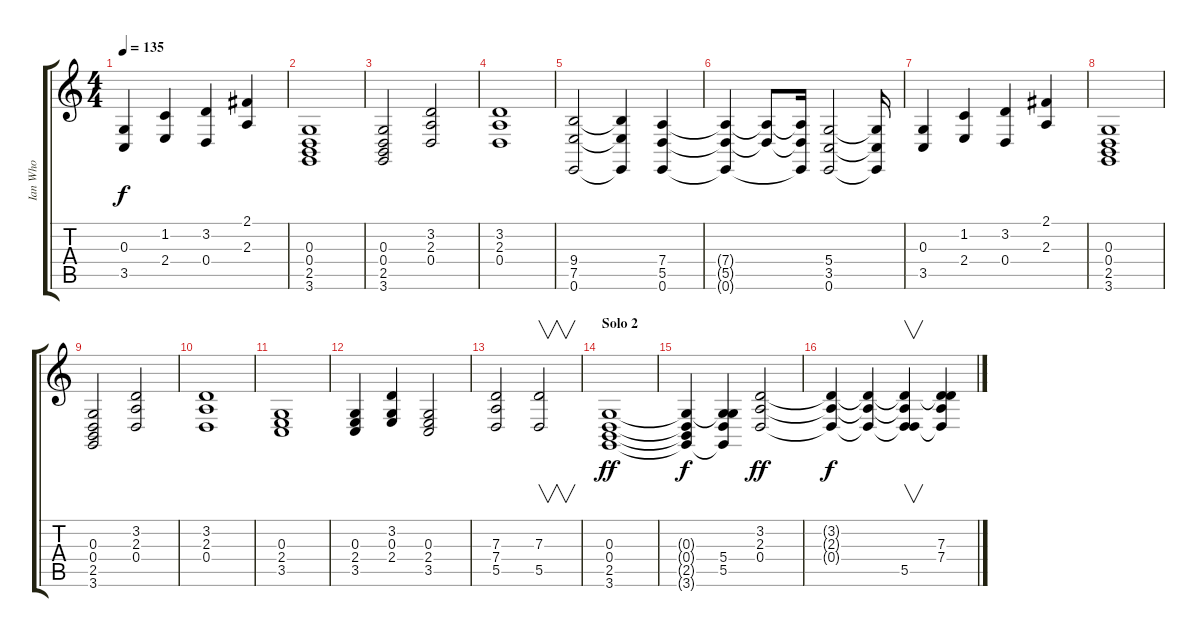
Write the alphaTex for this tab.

\track ("Ian Who" "Ian Who") {instrument drawbarorgan}
\staff {score tabs}
\tuning (E4 B3 G3 D3 A2 E2) {hide}
\ts (4 4)
\tempo 135
\clef g2
\ks c
(0.3 3.5).4{dy f volume 16} (1.2 2.4).4 (3.2 0.4).4 (2.1 2.3).4 |
(0.3 0.4 2.5 3.6).1 |
(0.3 0.4 2.5 3.6).2 (3.2 2.3 0.4).2 |
(3.2 2.3 0.4).1 |
(9.4 7.5 0.6).2 (9.4{t} 7.5{t} 0.6{t}).4 (7.4 5.5 0.6).4 |
(7.4{t} 5.5{t} 0.6{t}).4 (7.4{t} 5.5{t}).8 (7.4{t} 5.5{t} 0.6{t}).16 (5.4 3.5 0.6).2 (5.4{t} 3.5{t} 0.6{t}).16 |
(0.3 3.5).4 (1.2 2.4).4 (3.2 0.4).4 (2.1 2.3).4 |
(0.3 0.4 2.5 3.6).1{volume 12} |
(0.3 0.4 2.5 3.6).2 (3.2 2.3 0.4).2 |
(3.2 2.3 0.4).1 |
(0.3 2.4 3.5).1 |
(0.3 2.4 3.5).4 (3.2 0.3 2.4).4 (0.3 2.4 3.5).2 |
(7.3 7.4 5.5).2 (7.3 5.5).2{v} |
\section ("" "Solo 2")
(0.3 0.4 2.5 3.6).1{dy ff} |
(0.3{t} 0.4{t} 2.5{t} 3.6{t}).4{dy f} (0.3{t} 5.4 5.5 3.6{t}).4 (3.2 2.3 0.4).2{dy ff} |
(3.2{t} 2.3{t} 0.4{t}).4{dy f} (3.2{t} 2.3{t} 0.4{t}).4 (3.2{t} 2.3{t} 0.4{t} 5.5).4{v} (3.2{t} 7.3 7.4 5.5{t}).4
